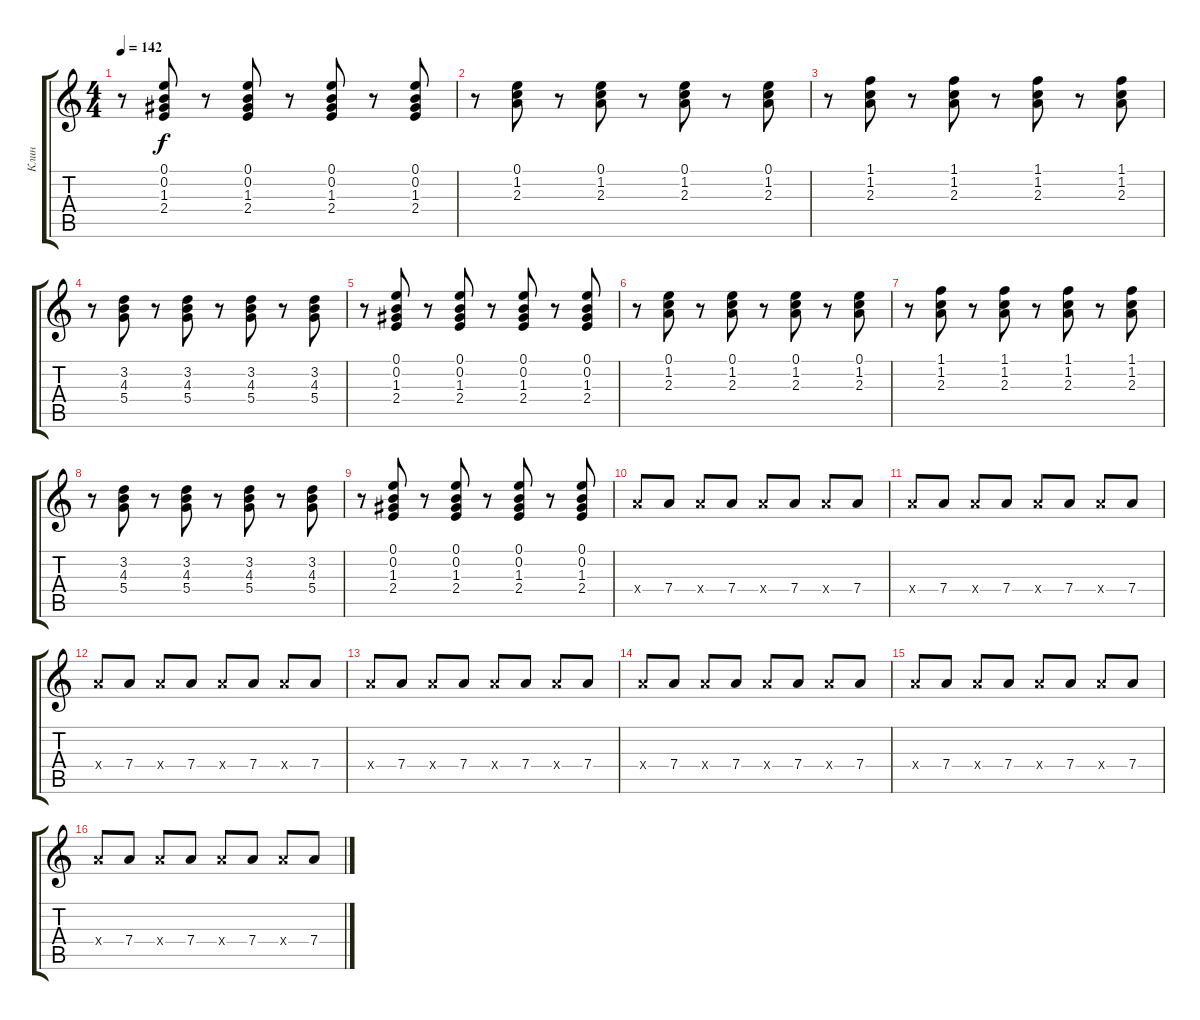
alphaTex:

\track ("Клин" "Клин") {instrument electricguitarclean}
\staff {score tabs}
\tuning (E4 B3 G3 D3 A2 E2) {hide}
\ts (4 4)
\tempo 142
\clef g2
\ks c
r.8{dy f} (0.1 0.2 1.3 2.4).8 r.8 (0.1 0.2 1.3 2.4).8 r.8 (0.1 0.2 1.3 2.4).8 r.8 (0.1 0.2 1.3 2.4).8 |
r.8 (0.1 1.2 2.3).8 r.8 (0.1 1.2 2.3).8 r.8 (0.1 1.2 2.3).8 r.8 (0.1 1.2 2.3).8 |
r.8 (1.1 1.2 2.3).8 r.8 (1.1 1.2 2.3).8 r.8 (1.1 1.2 2.3).8 r.8 (1.1 1.2 2.3).8 |
r.8 (3.2 4.3 5.4).8 r.8 (3.2 4.3 5.4).8 r.8 (3.2 4.3 5.4).8 r.8 (3.2 4.3 5.4).8 |
r.8 (0.1 0.2 1.3 2.4).8 r.8 (0.1 0.2 1.3 2.4).8 r.8 (0.1 0.2 1.3 2.4).8 r.8 (0.1 0.2 1.3 2.4).8 |
r.8 (0.1 1.2 2.3).8 r.8 (0.1 1.2 2.3).8 r.8 (0.1 1.2 2.3).8 r.8 (0.1 1.2 2.3).8 |
r.8 (1.1 1.2 2.3).8 r.8 (1.1 1.2 2.3).8 r.8 (1.1 1.2 2.3).8 r.8 (1.1 1.2 2.3).8 |
r.8 (3.2 4.3 5.4).8 r.8 (3.2 4.3 5.4).8 r.8 (3.2 4.3 5.4).8 r.8 (3.2 4.3 5.4).8 |
r.8 (0.1 0.2 1.3 2.4).8 r.8 (0.1 0.2 1.3 2.4).8 r.8 (0.1 0.2 1.3 2.4).8 r.8 (0.1 0.2 1.3 2.4).8 |
7.4{x}.8 7.4.8 7.4{x}.8 7.4.8 7.4{x}.8 7.4.8 7.4{x}.8 7.4.8 |
7.4{x}.8 7.4.8 7.4{x}.8 7.4.8 7.4{x}.8 7.4.8 7.4{x}.8 7.4.8 |
7.4{x}.8 7.4.8 7.4{x}.8 7.4.8 7.4{x}.8 7.4.8 7.4{x}.8 7.4.8 |
7.4{x}.8 7.4.8 7.4{x}.8 7.4.8 7.4{x}.8 7.4.8 7.4{x}.8 7.4.8 |
7.4{x}.8 7.4.8 7.4{x}.8 7.4.8 7.4{x}.8 7.4.8 7.4{x}.8 7.4.8 |
7.4{x}.8 7.4.8 7.4{x}.8 7.4.8 7.4{x}.8 7.4.8 7.4{x}.8 7.4.8 |
7.4{x}.8 7.4.8 7.4{x}.8 7.4.8 7.4{x}.8 7.4.8 7.4{x}.8 7.4.8
